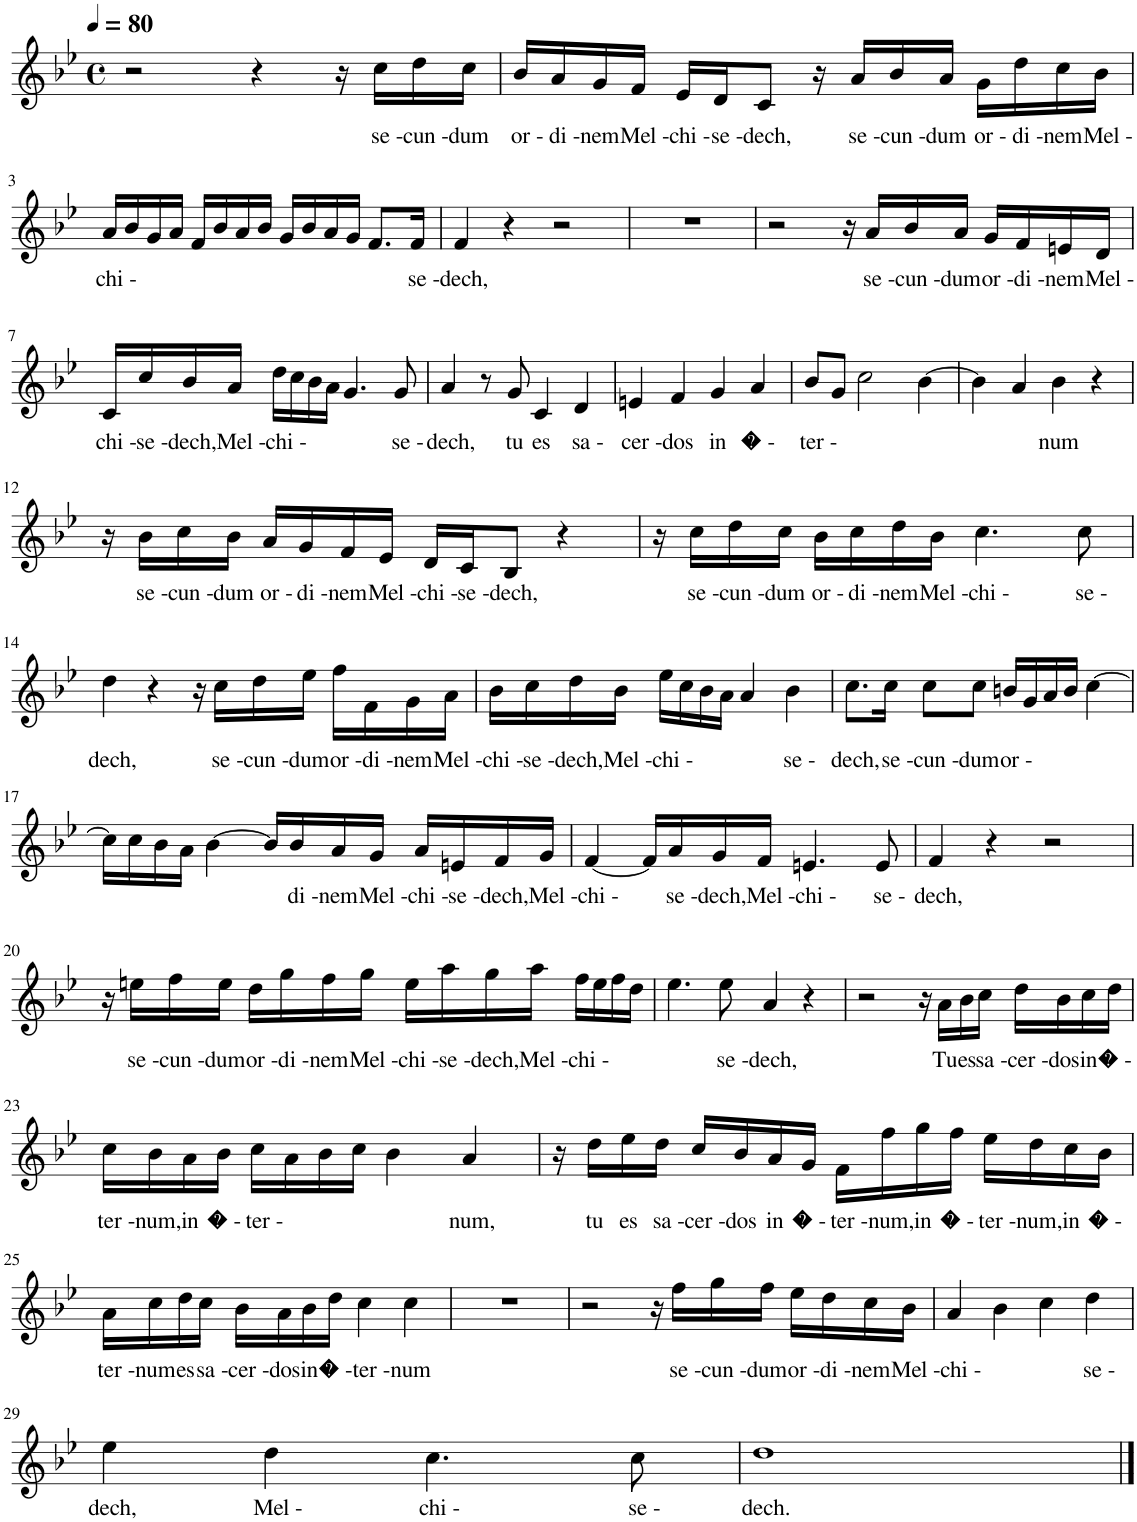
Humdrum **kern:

**kern	**text
*part1	*part1
*staff1	*staff1
*I"Voix, Soprano II	*
*I'Vx.	*
*clefG2	*
*k[b-e-]	*
*M4/4	*
*met(c)	*
*MM80	*
=1	=1
2r	.
4r	.
16r	.
!	!LO:LY:b
16cc\LL	se -
!	!LO:LY:b
16dd\	cun -
!	!LO:LY:b
16cc\JJ	dum
=2	=2
!	!LO:LY:b
16b-/LL	or -
!	!LO:LY:b
16a/	di -
!	!LO:LY:b
16g/	nem
!	!LO:LY:b
16f/JJ	Mel -
!	!LO:LY:b
16e-/LL	chi -
!	!LO:LY:b
16d/J	se -
!	!LO:LY:b
8c/J	dech,
16r	.
!	!LO:LY:b
16a/LL	se -
!	!LO:LY:b
16b-/	cun -
!	!LO:LY:b
16a/JJ	dum
!	!LO:LY:b
16g\LL	or -
!	!LO:LY:b
16dd\	di -
!	!LO:LY:b
16cc\	nem
!	!LO:LY:b
16b-\JJ	Mel -
!!LO:LB:g=z
=3	=3
!	!LO:LY:b
16a/LL	chi -
16b-/	.
16g/	.
16a/JJ	.
16f/LL	.
16b-/	.
16a/	.
16b-/JJ	.
16g/LL	.
16b-/	.
16a/	.
16g/JJ	.
8.f/L	.
!	!LO:LY:b
16f/Jk	se -
=4	=4
!	!LO:LY:b
4f/	dech,
4r	.
2r	.
=5	=5
1r	.
=6	=6
2r	.
16r	.
!	!LO:LY:b
16a/LL	se -
!	!LO:LY:b
16b-/	cun -
!	!LO:LY:b
16a/JJ	dum
!	!LO:LY:b
16g/LL	or -
!	!LO:LY:b
16f/	di -
!	!LO:LY:b
16en/	nem
!	!LO:LY:b
16d/JJ	Mel -
!!LO:LB:g=z
=7	=7
!	!LO:LY:b
16c/LL	chi -
!	!LO:LY:b
16cc/	se -
!	!LO:LY:b
16b-/	dech,
!	!LO:LY:b
16a/JJ	Mel -
!	!LO:LY:b
16dd\LL	chi -
16cc\	.
16b-\	.
16a\JJ	.
4.g/	.
!	!LO:LY:b
8g/	se -
=8	=8
!	!LO:LY:b
4a/	dech,
8r	.
!	!LO:LY:b
8g/	tu
!	!LO:LY:b
4c/	es
!	!LO:LY:b
4d/	sa -
=9	=9
!	!LO:LY:b
4en/	cer -
!	!LO:LY:b
4f/	dos
!	!LO:LY:b
4g/	in
!	!LO:LY:b
4a/	� -
=10	=10
!	!LO:LY:b
8b-/L	ter -
8g/J	.
2cc\	.
[4b-\	.
=11	=11
4b-\]	.
4a/	.
!	!LO:LY:b
4b-\	num
4r	.
!!LO:LB:g=z
=12	=12
16r	.
!	!LO:LY:b
16b-\LL	se -
!	!LO:LY:b
16cc\	cun -
!	!LO:LY:b
16b-\JJ	dum
!	!LO:LY:b
16a/LL	or -
!	!LO:LY:b
16g/	di -
!	!LO:LY:b
16f/	nem
!	!LO:LY:b
16e-/JJ	Mel -
!	!LO:LY:b
16d/LL	chi -
!	!LO:LY:b
16c/J	se -
!	!LO:LY:b
8B-/J	dech,
4r	.
=13	=13
16r	.
!	!LO:LY:b
16cc\LL	se -
!	!LO:LY:b
16dd\	cun -
!	!LO:LY:b
16cc\JJ	dum
!	!LO:LY:b
16b-\LL	or -
!	!LO:LY:b
16cc\	di -
!	!LO:LY:b
16dd\	nem
!	!LO:LY:b
16b-\JJ	Mel -
!	!LO:LY:b
4.cc\	chi -
!	!LO:LY:b
8cc\	se -
!!LO:LB:g=z
=14	=14
!	!LO:LY:b
4dd\	dech,
4r	.
16r	.
!	!LO:LY:b
16cc\LL	se -
!	!LO:LY:b
16dd\	cun -
!	!LO:LY:b
16ee-\JJ	dum
!	!LO:LY:b
16ff\LL	or -
!	!LO:LY:b
16f\	di -
!	!LO:LY:b
16g\	nem
!	!LO:LY:b
16a\JJ	Mel -
=15	=15
!	!LO:LY:b
16b-\LL	chi -
!	!LO:LY:b
16cc\	se -
!	!LO:LY:b
16dd\	dech,
!	!LO:LY:b
16b-\JJ	Mel -
!	!LO:LY:b
16ee-\LL	chi -
16cc\	.
16b-\	.
16a\JJ	.
4a/	.
!	!LO:LY:b
4b-\	se -
=16	=16
!	!LO:LY:b
8.cc\L	dech,
!	!LO:LY:b
16cc\Jk	se -
!	!LO:LY:b
8cc\L	cun -
!	!LO:LY:b
8cc\J	dum
!	!LO:LY:b
16bn/LL	or -
16g/	.
16a/	.
16b/JJ	.
[4cc\	.
!!LO:LB:g=z
=17	=17
16cc\LL]	.
16cc\	.
16b-\	.
16a\JJ	.
[4b-\	.
16b-/LL]	.
!	!LO:LY:b
16b-/	di -
!	!LO:LY:b
16a/	nem
!	!LO:LY:b
16g/JJ	Mel -
!	!LO:LY:b
16a/LL	chi -
!	!LO:LY:b
16en/	se -
!	!LO:LY:b
16f/	dech,
!	!LO:LY:b
16g/JJ	Mel -
=18	=18
!	!LO:LY:b
[4f/	chi -
16f/LL]	.
!	!LO:LY:b
16a/	se -
!	!LO:LY:b
16g/	dech,
!	!LO:LY:b
16f/JJ	Mel -
!	!LO:LY:b
4.en/	chi -
!	!LO:LY:b
8e/	se -
=19	=19
!	!LO:LY:b
4f/	dech,
4r	.
2r	.
!!LO:LB:g=z
=20	=20
16r	.
!	!LO:LY:b
16een\LL	se -
!	!LO:LY:b
16ff\	cun -
!	!LO:LY:b
16ee\JJ	dum
!	!LO:LY:b
16dd\LL	or -
!	!LO:LY:b
16gg\	di -
!	!LO:LY:b
16ff\	nem
!	!LO:LY:b
16gg\JJ	Mel -
!	!LO:LY:b
16ee\LL	chi -
!	!LO:LY:b
16aa\	se -
!	!LO:LY:b
16gg\	dech,
!	!LO:LY:b
16aa\JJ	Mel -
!	!LO:LY:b
16ff\LL	chi -
16ee\	.
16ff\	.
16dd\JJ	.
=21	=21
4.ee-\	.
!	!LO:LY:b
8ee-\	se -
!	!LO:LY:b
4a/	dech,
4r	.
=22	=22
2r	.
16r	.
!	!LO:LY:b
16a\LL	Tu
!	!LO:LY:b
16b-\	es
!	!LO:LY:b
16cc\JJ	sa -
!	!LO:LY:b
16dd\LL	cer -
!	!LO:LY:b
16b-\	dos
!	!LO:LY:b
16cc\	in
!	!LO:LY:b
16dd\JJ	� -
!!LO:LB:g=z
=23	=23
!	!LO:LY:b
16cc\LL	ter -
!	!LO:LY:b
16b-\	num,
!	!LO:LY:b
16a\	in
!	!LO:LY:b
16b-\JJ	� -
!	!LO:LY:b
16cc\LL	ter -
16a\	.
16b-\	.
16cc\JJ	.
4b-\	.
!	!LO:LY:b
4a/	num,
=24	=24
16r	.
!	!LO:LY:b
16dd\LL	tu
!	!LO:LY:b
16ee-\	es
!	!LO:LY:b
16dd\JJ	sa -
!	!LO:LY:b
16cc/LL	cer -
!	!LO:LY:b
16b-/	dos
!	!LO:LY:b
16a/	in
!	!LO:LY:b
16g/JJ	� -
!	!LO:LY:b
16f\LL	ter -
!	!LO:LY:b
16ff\	num,
!	!LO:LY:b
16gg\	in
!	!LO:LY:b
16ff\JJ	� -
!	!LO:LY:b
16ee-\LL	ter -
!	!LO:LY:b
16dd\	num,
!	!LO:LY:b
16cc\	in
!	!LO:LY:b
16b-\JJ	� -
!!LO:LB:g=z
=25	=25
!	!LO:LY:b
16a\LL	ter -
!	!LO:LY:b
16cc\	num
!	!LO:LY:b
16dd\	es
!	!LO:LY:b
16cc\JJ	sa -
!	!LO:LY:b
16b-\LL	cer -
!	!LO:LY:b
16a\	dos
!	!LO:LY:b
16b-\	in
!	!LO:LY:b
16dd\JJ	� -
!	!LO:LY:b
4cc\	ter -
!	!LO:LY:b
4cc\	num
=26	=26
1r	.
=27	=27
2r	.
16r	.
!	!LO:LY:b
16ff\LL	se -
!	!LO:LY:b
16gg\	cun -
!	!LO:LY:b
16ff\JJ	dum
!	!LO:LY:b
16ee-\LL	or -
!	!LO:LY:b
16dd\	di -
!	!LO:LY:b
16cc\	nem
!	!LO:LY:b
16b-\JJ	Mel -
=28	=28
!	!LO:LY:b
4a/	chi -
4b-\	.
4cc\	.
!	!LO:LY:b
4dd\	se -
!!LO:LB:g=z
=29	=29
!	!LO:LY:b
4ee-\	dech,
!	!LO:LY:b
4dd\	Mel -
!	!LO:LY:b
4.cc\	chi -
!	!LO:LY:b
8cc\	se -
=30	=30
!	!LO:LY:b
1dd	dech.
==	==
*-	*-
